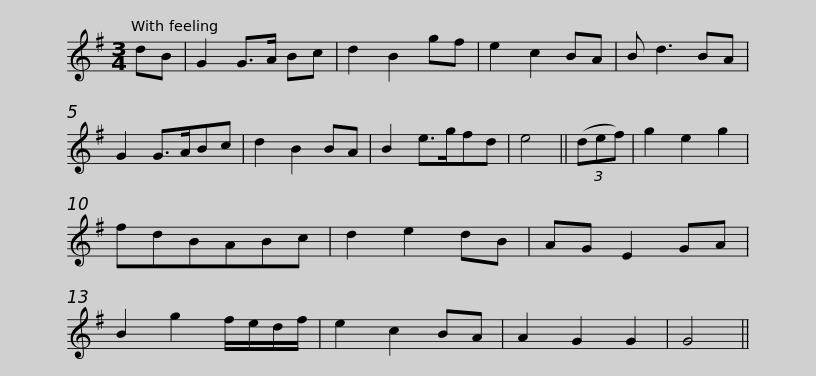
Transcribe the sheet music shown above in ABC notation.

X:1
L:1/8
M:3/4
I:linebreak $
K:G
V:1 treble
V:1
 dB | G2 G>A Bc | d2 B2 gf | e2 c2 BA | B d3 BA | %5
 G2 G>ABc | d2 B2 BA | B2 e>gfd | e4 || (3(def) | %10
 g2 e2 g2 |$ fdBABc | d2 e2 dB | AG E2 GA | B2 g2 f/e/d/f/ | %15
 e2 c2 BA | A2 G2 G2 | G4 || %18
